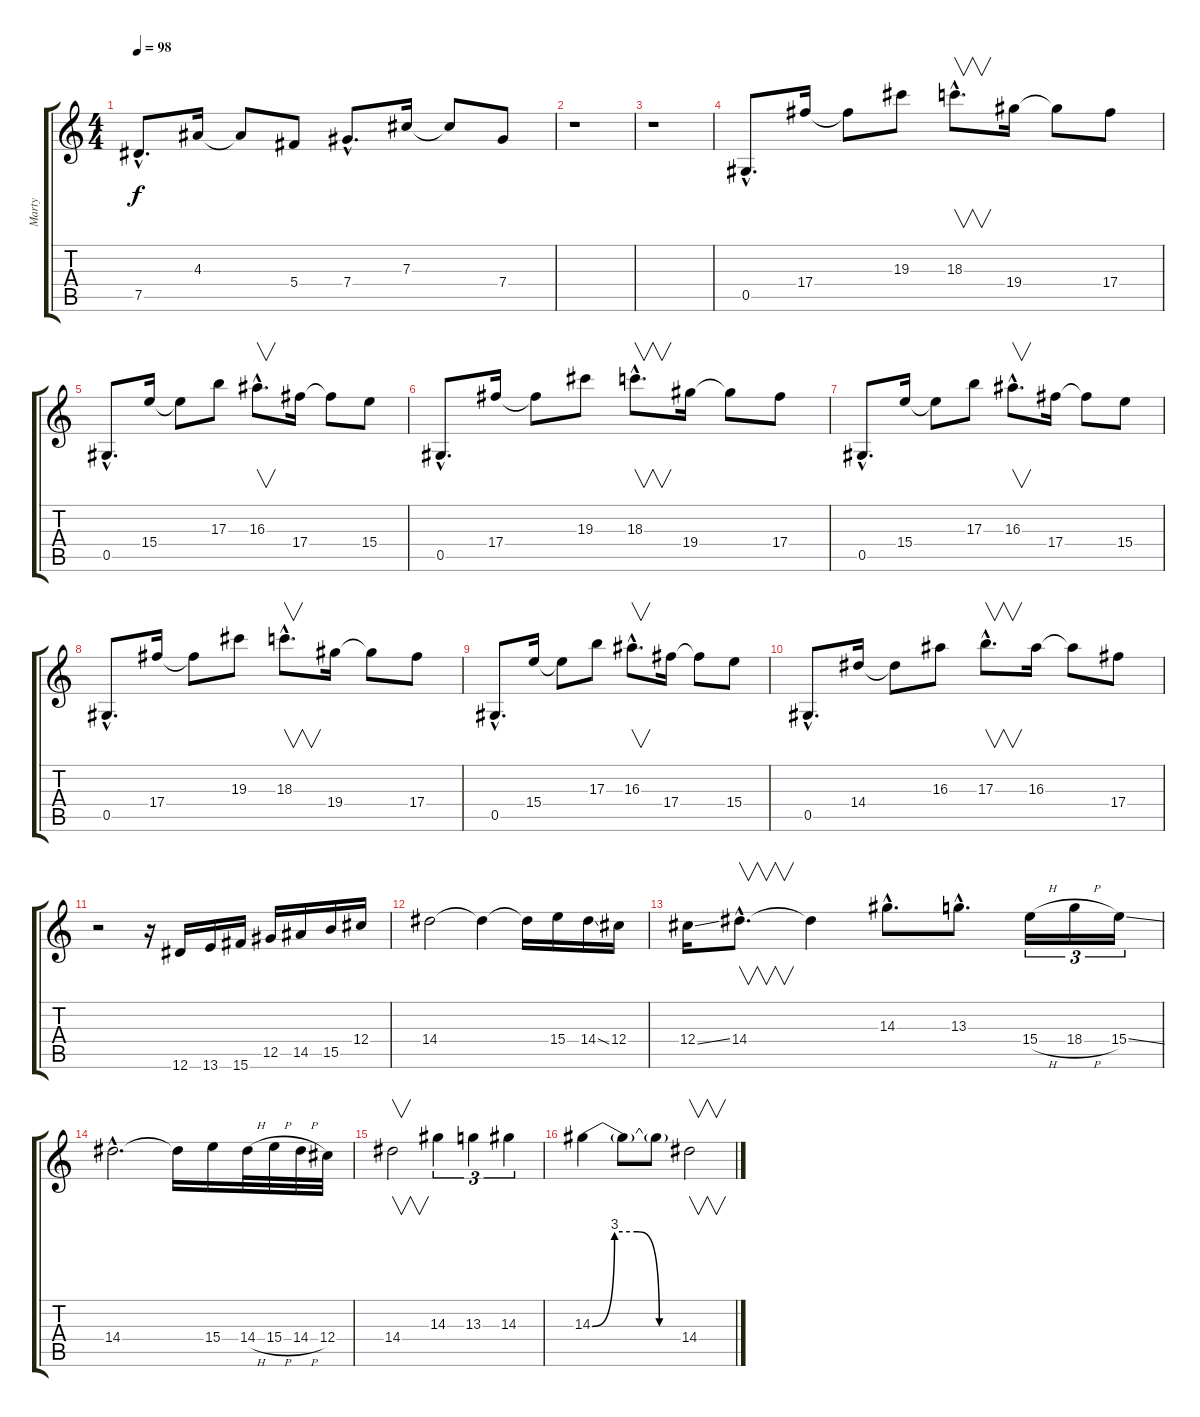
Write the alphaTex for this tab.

\track ("Marty" "Marty") {instrument distortionguitar}
\staff {score tabs}
\tuning (Eb4 Bb3 Gb3 Db3 Ab2 Eb2) {hide}
\ts (4 4)
\tempo 98
\clef g2
\ks c
7.5{hac}.8{d dy f} 4.3.16 4.3{t}.8 5.4.8 7.4{hac}.8{d} 7.3.16 7.3{t}.8 7.4.8 |
r.1 |
r.1 |
0.5{hac}.8{d} 17.4.16 17.4{t}.8 19.3.8 18.3{hac}.8{v d} 19.4.16 19.4{t}.8 17.4.8 |
0.5{hac}.8{d} 15.4.16 15.4{t}.8 17.3.8 16.3{hac}.8{v d} 17.4.16 17.4{t}.8 15.4.8 |
0.5{hac}.8{d} 17.4.16 17.4{t}.8 19.3.8 18.3{hac}.8{v d} 19.4.16 19.4{t}.8 17.4.8 |
0.5{hac}.8{d} 15.4.16 15.4{t}.8 17.3.8 16.3{hac}.8{v d} 17.4.16 17.4{t}.8 15.4.8 |
0.5{hac}.8{d} 17.4.16 17.4{t}.8 19.3.8 18.3{hac}.8{v d} 19.4.16 19.4{t}.8 17.4.8 |
0.5{hac}.8{d} 15.4.16 15.4{t}.8 17.3.8 16.3{hac}.8{v d} 17.4.16 17.4{t}.8 15.4.8 |
0.5{hac}.8{d} 14.4.16 14.4{t}.8 16.3.8 17.3{hac}.8{v d} 16.3.16 16.3{t}.8 17.4.8 |
r.2 r.16 12.6.16 13.6.16 15.6.16 12.5.16 14.5.16 15.5.16 12.4.16 |
14.4.2 14.4{t}.4 14.4{t}.16 15.4.16 14.4{ss}.16 12.4.16 |
12.4{ss}.16 14.4{hac}.8{v d} 14.4{t}.4 14.3{hac}.8{d} 13.3{hac}.8{d} 15.4{h}.16{tu (3 2)} 18.4{h}.16{tu (3 2)} 15.4{ss}.16{tu (3 2)} |
14.4{hac}.2{d} 14.4{t}.16 15.4.16 14.4{h}.32 15.4{h}.32 14.4{h}.32 12.4.32 |
14.4.2{v} 14.3.4{tu (3 2)} 13.3.4{tu (3 2)} 14.3.4{tu (3 2)} |
14.3{be (custom 0 0 15 12 30 12 45 0 60 0)}.4 14.3{t}.8 14.3{t}.8 14.4{h}.2{v}
